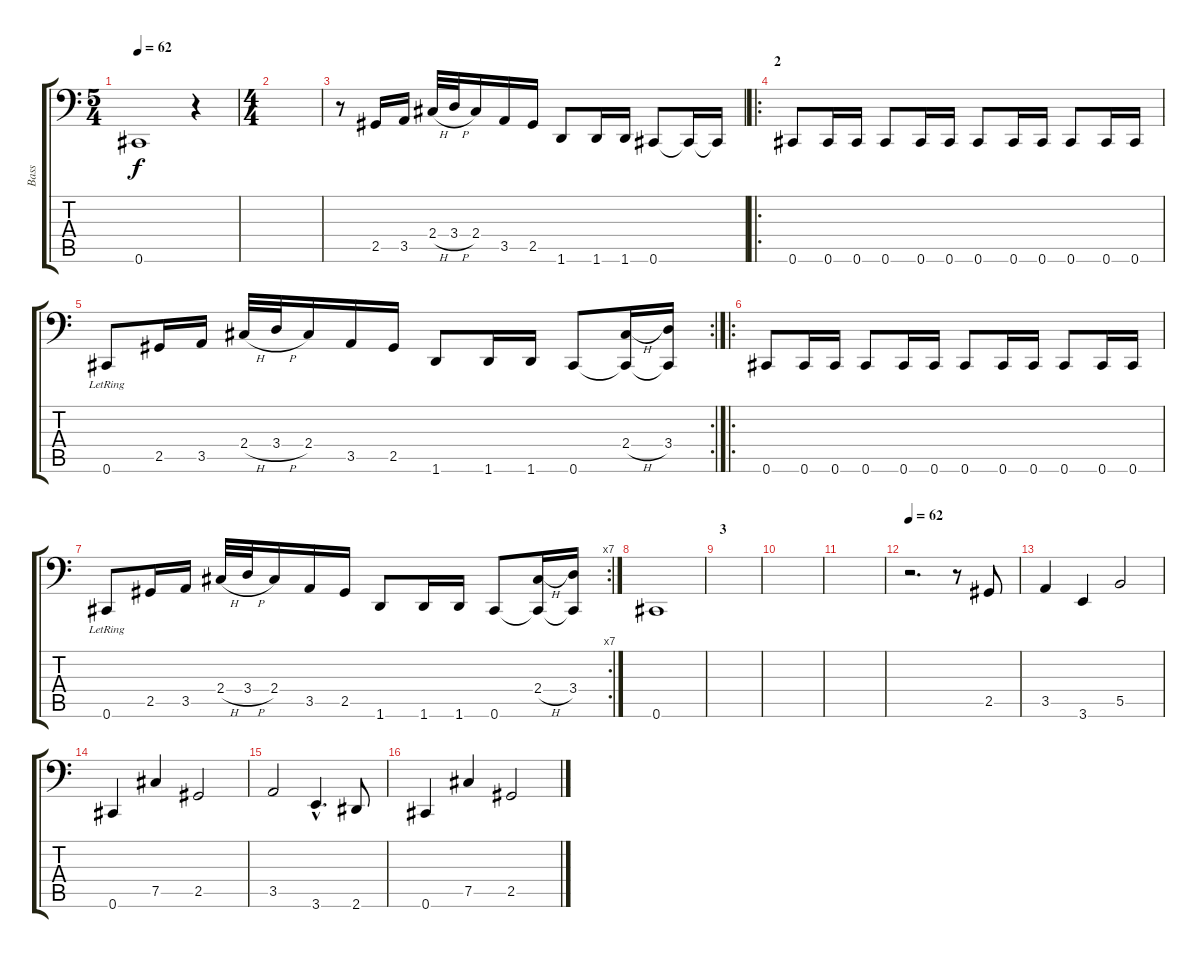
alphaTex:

\track ("Bass" "Bass") {instrument electricbassfinger}
\staff {score tabs}
\tuning (Db3 Ab2 E2 B1 Gb1 Db1) {hide}
\ts (5 4)
\tempo 62
\clef f4
\ks c
0.6.1{dy f} r.4 |
\ts (4 4)
|
r.8 2.5.16 3.5.16 2.4{h}.32 3.4{h}.32 2.4.16 3.5.16 2.5.16 1.6.8 1.6.16 1.6.16 0.6.8 0.6{t}.16 0.6{t}.16 |
\ro
\section ("" "2")
0.6.8 0.6.16 0.6.16 0.6.8 0.6.16 0.6.16 0.6.8 0.6.16 0.6.16 0.6.8 0.6.16 0.6.16 |
\rc 2
0.6{lr}.8 2.5.16 3.5.16 2.4{h}.32 3.4{h}.32 2.4.16 3.5.16 2.5.16 1.6.8 1.6.16 1.6.16 0.6.8 (2.4{h} 0.6{t}).16 (3.4 0.6{t}).16 |
\ro
0.6.8 0.6.16 0.6.16 0.6.8 0.6.16 0.6.16 0.6.8 0.6.16 0.6.16 0.6.8 0.6.16 0.6.16 |
\rc 7
0.6{lr}.8 2.5.16 3.5.16 2.4{h}.32 3.4{h}.32 2.4.16 3.5.16 2.5.16 1.6.8 1.6.16 1.6.16 0.6.8 (2.4{h} 0.6{t}).16 (3.4 0.6{t}).16 |
0.6.1 |
\section ("" "3")
|
|
|
\tempo 62
r.2{d} r.8 2.5.8 |
3.5.4 3.6.4 5.5.2 |
0.6.4 7.5.4 2.5.2 |
3.5.2 3.6{hac}.4{d} 2.6.8 |
0.6.4 7.5.4 2.5.2
